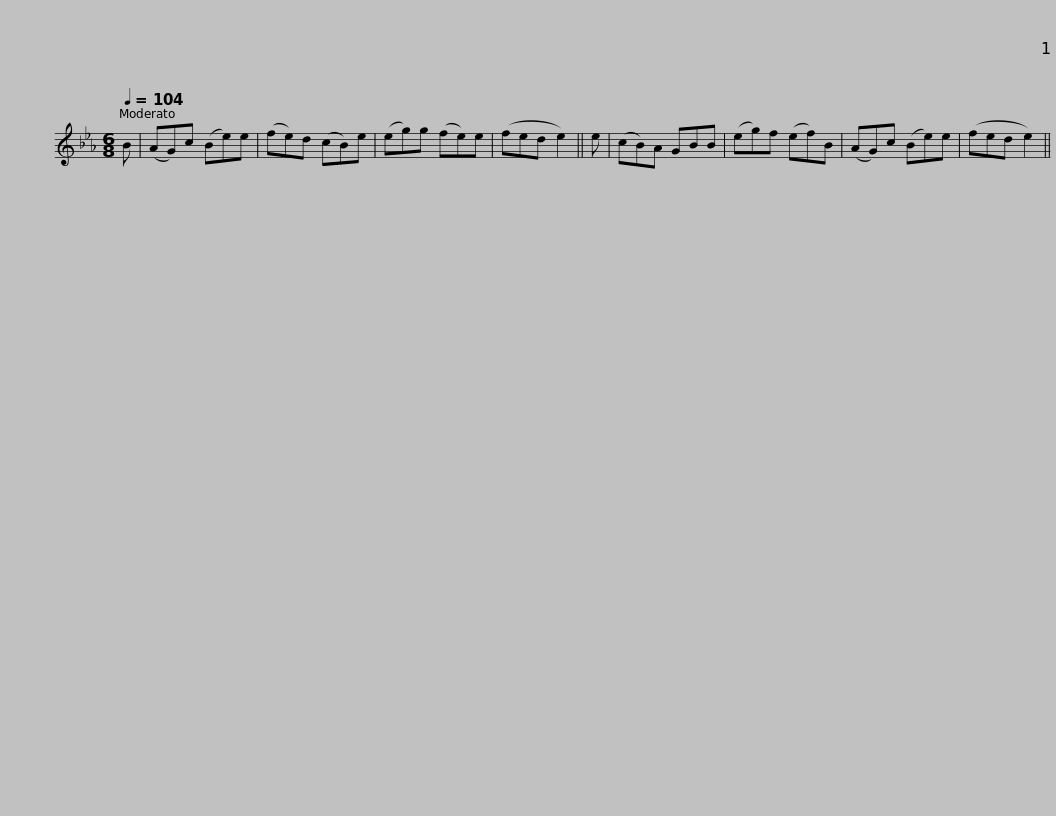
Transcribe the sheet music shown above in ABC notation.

X:1
L:1/8
Q:1/4=104
M:6/8
I:linebreak $
K:Eb
V:1 treble
V:1
 B | (AG)c (Be)e | (fe)d (cB)e | (eg)g (fe)e | (fed e2) || %5
 e | (cB)A GBB | (eg)f (ef)B | (AG)c (Be)e |$ (fed e2) || %10
